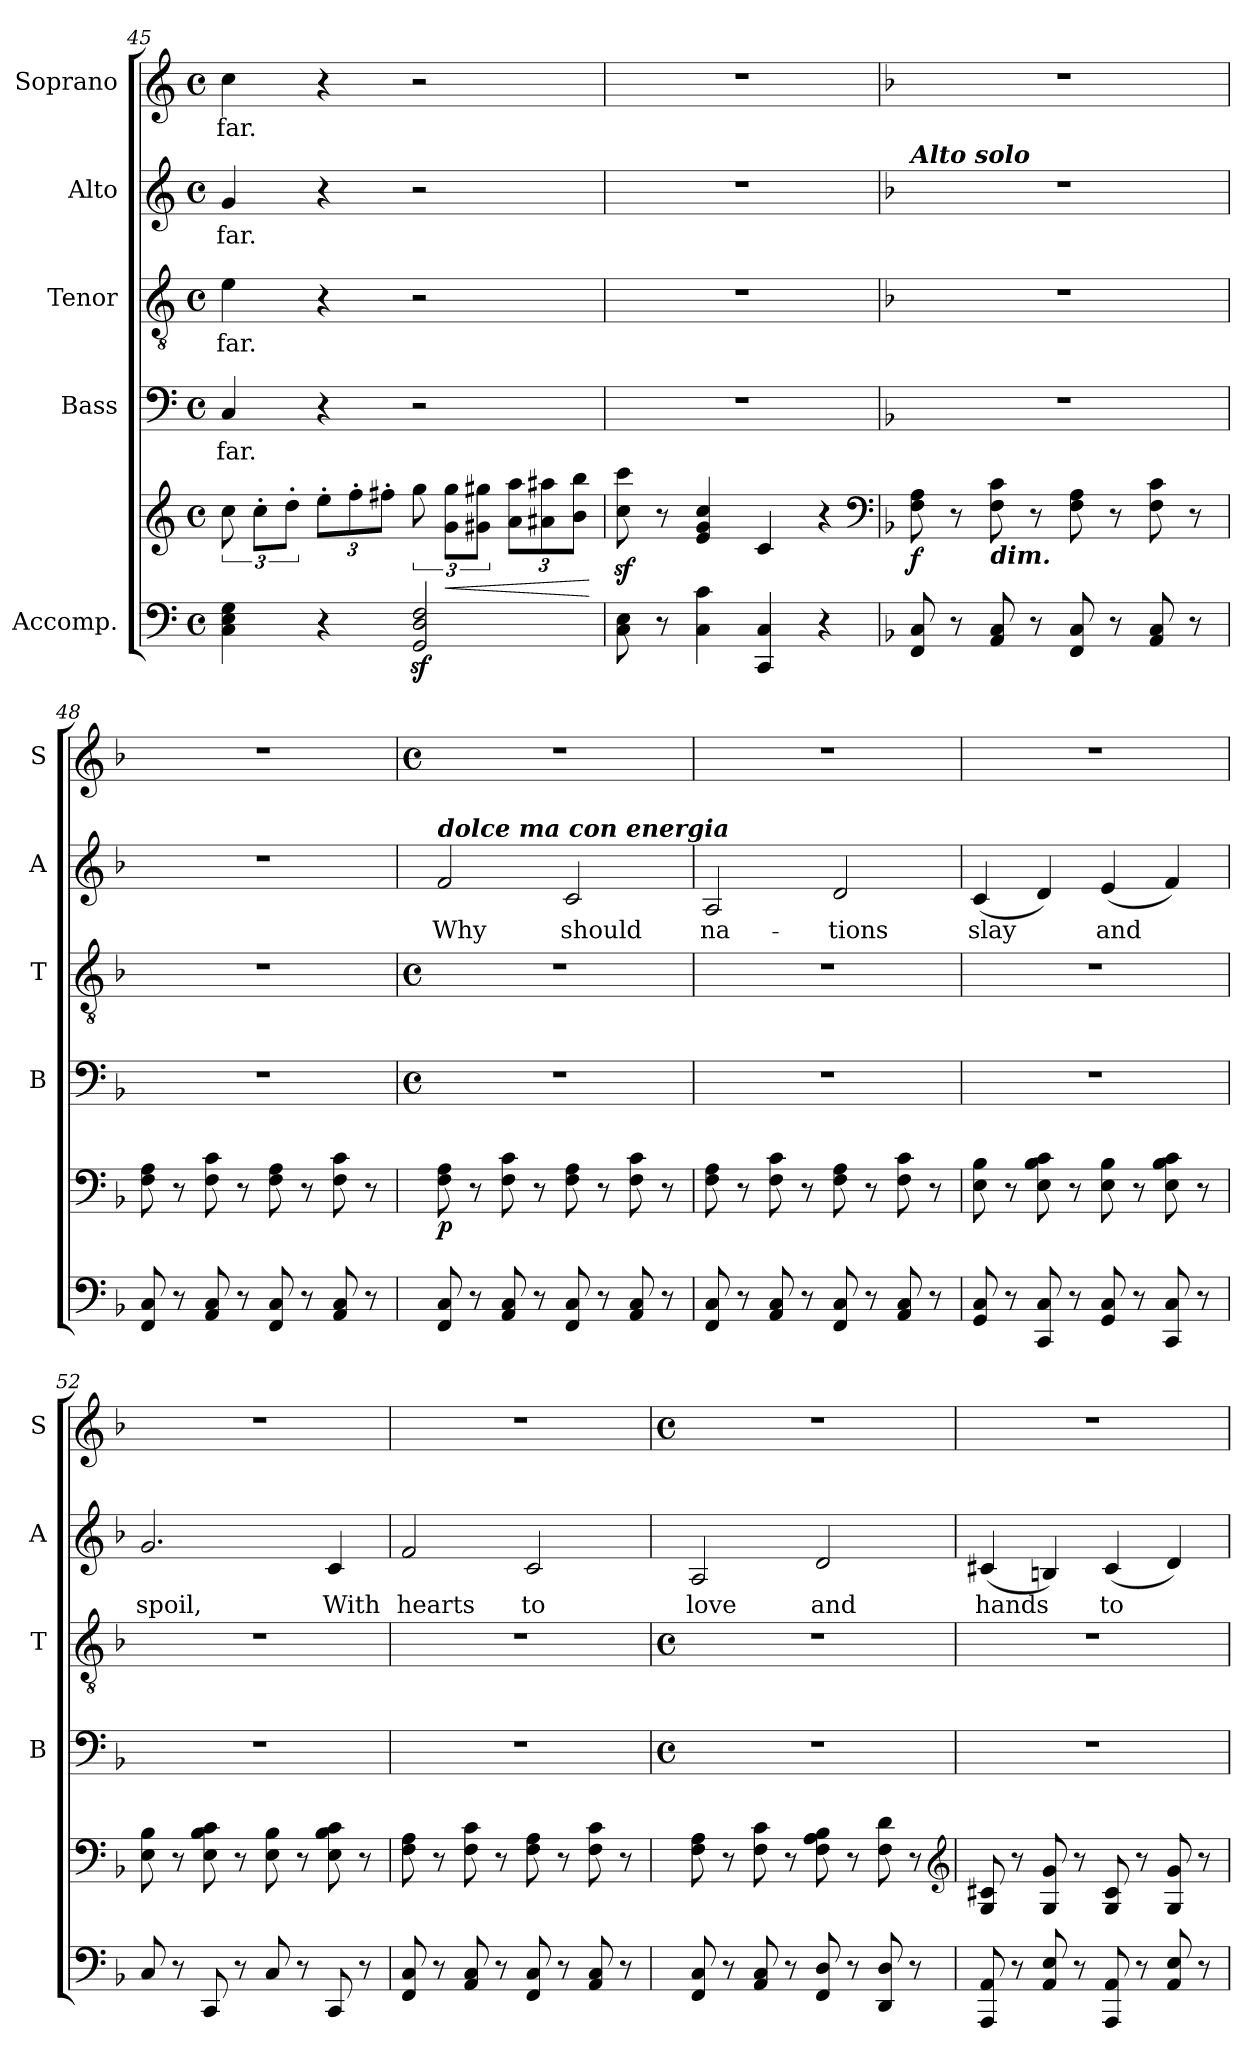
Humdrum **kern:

**kern	**kern	**dynam	**kern	**text	**kern	**text	**kern	**text	**kern	**text
*part5	*part5	*part5	*part4	*part4	*part3	*part3	*part2	*part2	*part1	*part1
*staff6	*staff5	*staff5/6	*staff4	*staff4	*staff3	*staff3	*staff2	*staff2	*staff1	*staff1
*I"Accomp.	*	*	*I"Bass	*	*I"Tenor	*	*I"Alto	*	*I"Soprano	*
*	*	*	*I'B	*	*I'T	*	*I'A	*	*I'S	*
*clefF4	*clefG2	*	*clefF4	*	*clefGv2	*	*clefG2	*	*clefG2	*
*k[]	*k[]	*	*k[]	*	*k[]	*	*k[]	*	*k[]	*
*C:	*C:	*	*C:	*	*C:	*	*C:	*	*C:	*
*M4/4	*M4/4	*	*M4/4	*	*M4/4	*	*M4/4	*	*M4/4	*
*met(c)	*met(c)	*	*met(c)	*	*met(c)	*	*met(c)	*	*met(c)	*
=45	=45	=45	=45	=45	=45	=45	=45	=45	=45	=45
!	!	!	!	!LO:LY:b	!	!LO:LY:b	!	!LO:LY:b	!	!LO:LY:b
4C 4E 4G	12cc	.	4C	far.	4e	far.	4g	far.	4cc	far.
.	12cc'L	.	.	.	.	.	.	.	.	.
.	12dd'J	.	.	.	.	.	.	.	.	.
4r	12ee'L	.	4r	.	4r	.	4r	.	4r	.
.	12ff'	.	.	.	.	.	.	.	.	.
.	12ff#X'J	.	.	.	.	.	.	.	.	.
2GGz> 2Dz> 2Fz>	12gg	.	2r	.	2r	.	2r	.	2r	.
!	!	!LO:HP:b	!	!	!	!	!	!	!	!
.	12g 12ggL	<	.	.	.	.	.	.	.	.
.	12g#X 12gg#XJ	.	.	.	.	.	.	.	.	.
.	12a 12aaL	.	.	.	.	.	.	.	.	.
.	12a#X 12aa#X	.	.	.	.	.	.	.	.	.
.	12b 12bbJ	.	.	.	.	.	.	.	.	.
.	.	[	.	.	.	.	.	.	.	.
=46	=46	=46	=46	=46	=46	=46	=46	=46	=46	=46
8C 8E	8ccz< 8cccz<	.	1r	.	1r	.	1r	.	1r	.
8r	8r	.	.	.	.	.	.	.	.	.
4C 4c	4e 4g 4cc	.	.	.	.	.	.	.	.	.
4CC 4C	4c	.	.	.	.	.	.	.	.	.
4r	4r	.	.	.	.	.	.	.	.	.
*	*clefF4	*	*	*	*	*	*	*	*	*
=47	=47	=47	=47	=47	=47	=47	=47	=47	=47	=47
*k[b-]	*k[b-]	*	*k[b-]	*	*k[b-]	*	*k[b-]	*	*k[b-]	*
*F:	*F:	*	*F:	*	*F:	*	*F:	*	*F:	*
!	!	!	!	!	!	!	!LO:TX:a:Bi:t=Alto solo	!	!	!
!	!	!LO:DY:b	!	!	!	!	!	!	!	!
8FF 8C	8F 8A	f	1r	.	1r	.	1r	.	1r	.
8r	8r	.	.	.	.	.	.	.	.	.
!	!LO:TX:b:Bi:t=dim.	!	!	!	!	!	!	!	!	!
8AA 8C	8F 8c	.	.	.	.	.	.	.	.	.
8r	8r	.	.	.	.	.	.	.	.	.
8FF 8C	8F 8A	.	.	.	.	.	.	.	.	.
8r	8r	.	.	.	.	.	.	.	.	.
8AA 8C	8F 8c	.	.	.	.	.	.	.	.	.
8r	8r	.	.	.	.	.	.	.	.	.
=48	=48	=48	=48	=48	=48	=48	=48	=48	=48	=48
8FF 8C	8F 8A	.	1r	.	1r	.	1r	.	1r	.
8r	8r	.	.	.	.	.	.	.	.	.
8AA 8C	8F 8c	.	.	.	.	.	.	.	.	.
8r	8r	.	.	.	.	.	.	.	.	.
8FF 8C	8F 8A	.	.	.	.	.	.	.	.	.
8r	8r	.	.	.	.	.	.	.	.	.
8AA 8C	8F 8c	.	.	.	.	.	.	.	.	.
8r	8r	.	.	.	.	.	.	.	.	.
!!LO:LB:g=z
=49	=49	=49	=49	=49	=49	=49	=49	=49	=49	=49
*	*	*	*M4/4	*	*M4/4	*	*	*	*M4/4	*
*	*	*	*met(c)	*	*met(c)	*	*	*	*met(c)	*
!	!	!	!	!	!	!	!LO:TX:a:Bi:t=dolce ma con energia	!	!	!
!	!	!LO:DY:b	!	!	!	!	!	!LO:LY:b	!	!
8FF 8C	8F 8A	p	1r	.	1r	.	2f	Why	1r	.
8r	8r	.	.	.	.	.	.	.	.	.
8AA 8C	8F 8c	.	.	.	.	.	.	.	.	.
8r	8r	.	.	.	.	.	.	.	.	.
!	!	!	!	!	!	!	!	!LO:LY:b	!	!
8FF 8C	8F 8A	.	.	.	.	.	2c	should	.	.
8r	8r	.	.	.	.	.	.	.	.	.
8AA 8C	8F 8c	.	.	.	.	.	.	.	.	.
8r	8r	.	.	.	.	.	.	.	.	.
=50	=50	=50	=50	=50	=50	=50	=50	=50	=50	=50
!	!	!	!	!	!	!	!	!LO:LY:b	!	!
8FF 8C	8F 8A	.	1r	.	1r	.	2A	na-	1r	.
8r	8r	.	.	.	.	.	.	.	.	.
8AA 8C	8F 8c	.	.	.	.	.	.	.	.	.
8r	8r	.	.	.	.	.	.	.	.	.
!	!	!	!	!	!	!	!	!LO:LY:b	!	!
8FF 8C	8F 8A	.	.	.	.	.	2d	-tions	.	.
8r	8r	.	.	.	.	.	.	.	.	.
8AA 8C	8F 8c	.	.	.	.	.	.	.	.	.
8r	8r	.	.	.	.	.	.	.	.	.
=51	=51	=51	=51	=51	=51	=51	=51	=51	=51	=51
!	!	!	!	!	!	!	!	!LO:LY:b	!	!
8GG 8C	8E 8B-	.	1r	.	1r	.	(<4c	slay	1r	.
8r	8r	.	.	.	.	.	.	.	.	.
8CC 8C	8E 8B- 8c	.	.	.	.	.	4d)	.	.	.
8r	8r	.	.	.	.	.	.	.	.	.
!	!	!	!	!	!	!	!	!LO:LY:b	!	!
8GG 8C	8E 8B-	.	.	.	.	.	(<4e	and	.	.
8r	8r	.	.	.	.	.	.	.	.	.
8CC 8C	8E 8B- 8c	.	.	.	.	.	4f)	.	.	.
8r	8r	.	.	.	.	.	.	.	.	.
=52	=52	=52	=52	=52	=52	=52	=52	=52	=52	=52
!	!	!	!	!	!	!	!	!LO:LY:b	!	!
8C	8E 8B-	.	1r	.	1r	.	2.g	spoil,	1r	.
8r	8r	.	.	.	.	.	.	.	.	.
8CC	8E 8B- 8c	.	.	.	.	.	.	.	.	.
8r	8r	.	.	.	.	.	.	.	.	.
8C	8E 8B-	.	.	.	.	.	.	.	.	.
8r	8r	.	.	.	.	.	.	.	.	.
!	!	!	!	!	!	!	!	!LO:LY:b	!	!
8CC	8E 8B- 8c	.	.	.	.	.	4c	With	.	.
8r	8r	.	.	.	.	.	.	.	.	.
=53	=53	=53	=53	=53	=53	=53	=53	=53	=53	=53
!	!	!	!	!	!	!	!	!LO:LY:b	!	!
8FF 8C	8F 8A	.	1r	.	1r	.	2f	hearts	1r	.
8r	8r	.	.	.	.	.	.	.	.	.
8AA 8C	8F 8c	.	.	.	.	.	.	.	.	.
8r	8r	.	.	.	.	.	.	.	.	.
!	!	!	!	!	!	!	!	!LO:LY:b	!	!
8FF 8C	8F 8A	.	.	.	.	.	2c	to	.	.
8r	8r	.	.	.	.	.	.	.	.	.
8AA 8C	8F 8c	.	.	.	.	.	.	.	.	.
8r	8r	.	.	.	.	.	.	.	.	.
!!LO:LB:g=z
=54	=54	=54	=54	=54	=54	=54	=54	=54	=54	=54
*	*	*	*M4/4	*	*M4/4	*	*	*	*M4/4	*
*	*	*	*met(c)	*	*met(c)	*	*	*	*met(c)	*
!	!	!	!	!	!	!	!	!LO:LY:b	!	!
8FF 8C	8F 8A	.	1r	.	1r	.	2A	love	1r	.
8r	8r	.	.	.	.	.	.	.	.	.
8AA 8C	8F 8c	.	.	.	.	.	.	.	.	.
8r	8r	.	.	.	.	.	.	.	.	.
!	!	!	!	!	!	!	!	!LO:LY:b	!	!
8FF 8D	8F 8A 8B-	.	.	.	.	.	2d	and	.	.
8r	8r	.	.	.	.	.	.	.	.	.
8DD 8D	8F 8d	.	.	.	.	.	.	.	.	.
8r	8r	.	.	.	.	.	.	.	.	.
*	*clefG2	*	*	*	*	*	*	*	*	*
=55	=55	=55	=55	=55	=55	=55	=55	=55	=55	=55
!	!	!	!	!	!	!	!	!LO:LY:b	!	!
8AAA 8AA	8G 8c#X	.	1r	.	1r	.	(<4c#X	hands	1r	.
8r	8r	.	.	.	.	.	.	.	.	.
8AA 8E	8G 8g	.	.	.	.	.	4Bn)	.	.	.
8r	8r	.	.	.	.	.	.	.	.	.
!	!	!	!	!	!	!	!	!LO:LY:b	!	!
8AAA 8AA	8G 8c#	.	.	.	.	.	(<4c#	to	.	.
8r	8r	.	.	.	.	.	.	.	.	.
8AA 8E	8G 8g	.	.	.	.	.	4d)	.	.	.
8r	8r	.	.	.	.	.	.	.	.	.
=	=	=	=	=	=	=	=	=	=	=
*-	*-	*-	*-	*-	*-	*-	*-	*-	*-	*-
